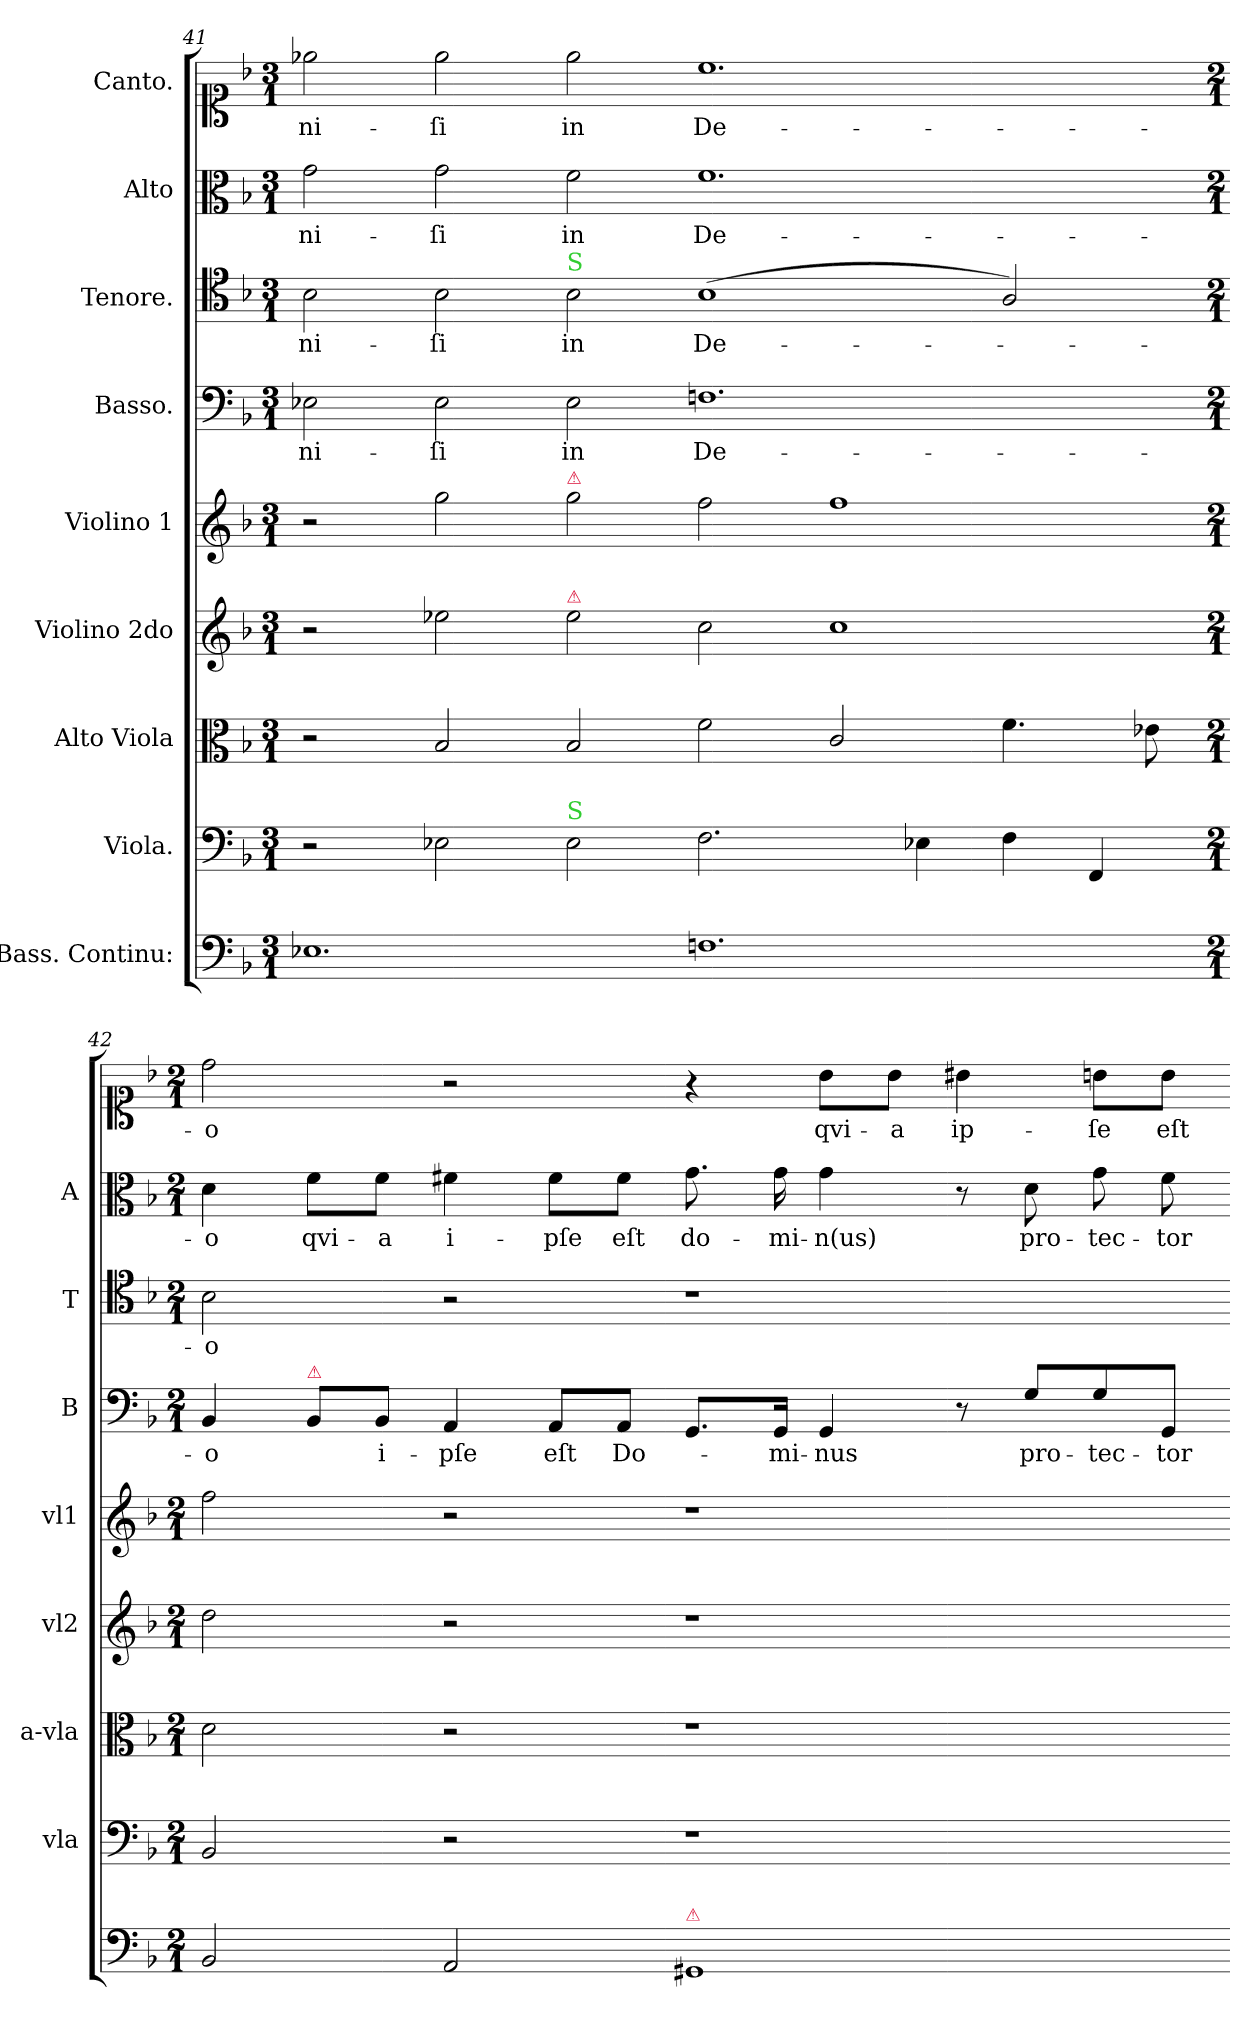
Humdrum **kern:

**kern	**kern	**kern	**kern	**kern	**kern	**text	**kern	**text	**kern	**text	**kern	**text
*part9	*part8	*part7	*part6	*part5	*part4	*part4	*part3	*part3	*part2	*part2	*part1	*part1
*staff9	*staff8	*staff7	*staff6	*staff5	*staff4	*staff4	*staff3	*staff3	*staff2	*staff2	*staff1	*staff1
*I"Bass. Continu:	*I"Viola.	*I"Alto Viola	*I"Violino 2do	*I"Violino 1	*I"Basso.	*	*I"Tenore.	*	*I"Alto	*	*I"Canto.	*
*	*I'vla	*I'a-vla	*I'vl2	*I'vl1	*I'B	*	*I'T	*	*I'A	*	*	*
*clefF4	*clefF4	*clefC3	*clefG2	*clefG2	*clefF4	*	*clefC4	*	*clefC3	*	*clefC1	*
*k[b-]	*k[b-]	*k[b-]	*k[b-]	*k[b-]	*k[b-]	*	*k[b-]	*	*k[b-]	*	*k[b-]	*
*M3/1	*M3/1	*M3/1	*M3/1	*M3/1	*M3/1	*	*M3/1	*	*M3/1	*	*M3/1	*
=41	=41	=41	=41	=41	=41	=41	=41	=41	=41	=41	=41	=41
1.E-X	2r	2r	2r	2r	2E-X\	ni-	2B-\	ni-	2g\	ni-	2ee-X\	ni-
.	2E-X\	2B-/	2ee-X\	2gg\	2E-\	-ſi	2B-\	-ſi	2g\	-ſi	2ee-\	-ſi
!	!	!	!	!	!	!	!LO:TX:a:color=limegreen:t=S	!	!	!	!	!
!	!	!	!	!LO:TX:a:color=crimson:t=⚠	!	!	!	!	!	!	!	!
!	!	!	!LO:TX:a:color=crimson:t=⚠	!	!	!	!	!	!	!	!	!
!	!LO:TX:a:color=limegreen:t=S	!	!	!	!	!	!	!	!	!	!	!
.	2E-\	2B-/	2ee-\	2gg\	2E-\	in	2B-\	in	2f\	in	2ee-\	in
1.Fn	2.F\	2f\	2cc\	2ff\	1.Fn	De-	(1B-	De-	1.f	De-	1.cc	De-
.	.	2c/	1cc	1ff	.	.	.	.	.	.	.	.
.	4E-X\	.	.	.	.	.	.	.	.	.	.	.
.	4F\	4.f\	.	.	.	.	2A/)	.	.	.	.	.
.	4FF/	.	.	.	.	.	.	.	.	.	.	.
.	.	8e-X\	.	.	.	.	.	.	.	.	.	.
=42-	=42-	=42-	=42-	=42-	=42-	=42-	=42-	=42-	=42-	=42-	=42-	=42-
*M2/1	*M2/1	*M2/1	*M2/1	*M2/1	*M2/1	*	*M2/1	*	*M2/1	*	*M2/1	*
2BB-/	2BB-/	2d\	2dd\	2ff\	4BB-/	-o	2B-\	-o	4d\	-o	2dd\	-o
!	!	!	!	!	!LO:TX:a:color=crimson:t=⚠	!	!	!	!	!	!	!
.	.	.	.	.	8BB-/L	.	.	.	8f\L	qvi-	.	.
.	.	.	.	.	8BB-/J	i-	.	.	8f\J	-a	.	.
2AA/	2r	2r	2r	2r	4AA/	-pſe	2r	.	4f#X\	i-	2r	.
.	.	.	.	.	8AA/L	eſt	.	.	8f#\L	-pſe	.	.
.	.	.	.	.	8AA/J	Do-	.	.	8f#\J	eſt	.	.
!LO:TX:a:color=crimson:t=⚠	!	!	!	!	!	!	!	!	!	!	!	!
1GG#X	1r	1r	1r	1r	8.GG/L	.	1r	.	8.g\	do-	4r	.
.	.	.	.	.	16GG/Jk	-mi-	.	.	16g\	-mi-	.	.
.	.	.	.	.	4GG/	-nus	.	.	4g\	-n(us)	8b-\L	qvi-
.	.	.	.	.	.	.	.	.	.	.	8b-\J	-a
.	.	.	.	.	8r	.	.	.	8r	.	4b#X\	ip-
.	.	.	.	.	8G/L	pro-	.	.	8d\	pro-	.	.
.	.	.	.	.	8G/	-tec-	.	.	8g\	-tec-	8bn\L	-ſe
.	.	.	.	.	8GG/J	-tor	.	.	8f#\	-tor	8b\J	eſt
=-	=-	=-	=-	=-	=-	=-	=-	=-	=-	=-	=-	=-
*-	*-	*-	*-	*-	*-	*-	*-	*-	*-	*-	*-	*-
